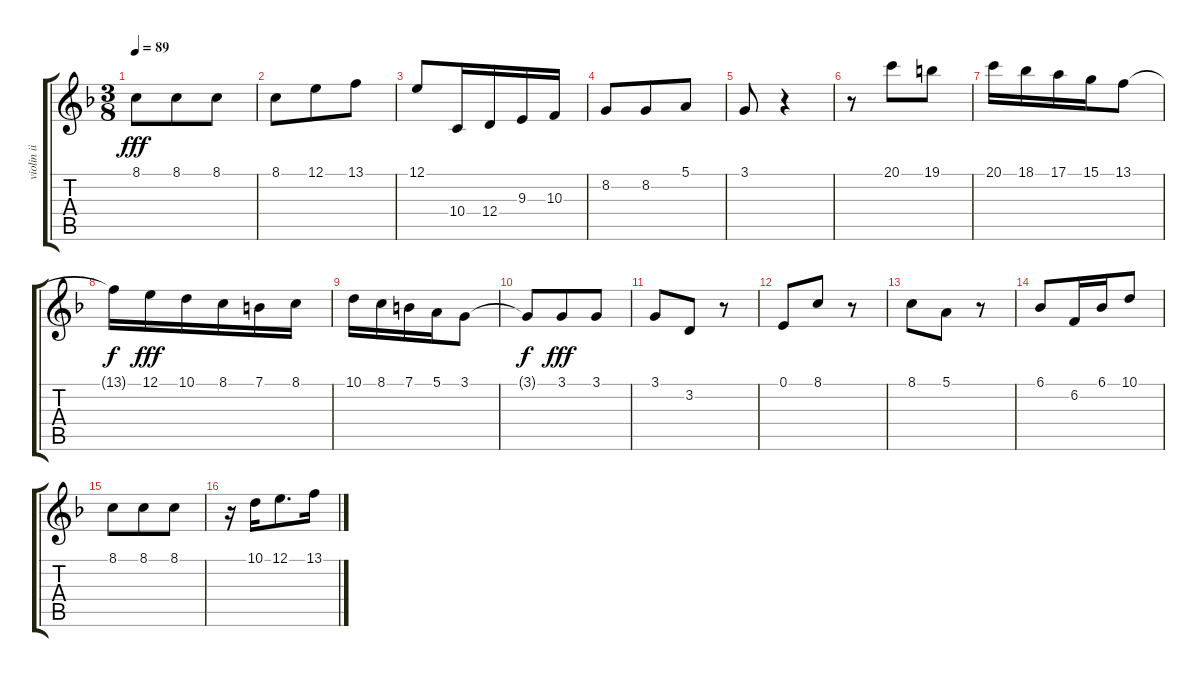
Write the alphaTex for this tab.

\track ("violin ii" "violin ii") {instrument stringensemble1}
\staff {score tabs}
\tuning (E4 B3 G3 D3 A2 E2) {hide}
\ts (3 8)
\tempo 89
\clef g2
\ks dminor
8.1.8{dy fff} 8.1.8 8.1.8 |
8.1.8 12.1.8 13.1.8 |
12.1.8 10.4.16 12.4.16 9.3.16 10.3.16 |
8.2.8 8.2.8 5.1.8 |
3.1.8 r.4 |
r.8 20.1.8 19.1.8 |
20.1.16 18.1.16 17.1.16 15.1.16 13.1.8 |
13.1{t}.16{dy f} 12.1.16{dy fff} 10.1.16 8.1.16 7.1.16 8.1.16 |
10.1.16 8.1.16 7.1.16 5.1.16 3.1.8 |
3.1{t}.8{dy f} 3.1.8{dy fff} 3.1.8 |
3.1.8 3.2.8 r.8 |
0.1.8 8.1.8 r.8 |
8.1.8 5.1.8 r.8 |
6.1.8 6.2.16 6.1.16 10.1.8 |
8.1.8 8.1.8 8.1.8 |
r.16 10.1.16 12.1.8{d} 13.1.16
